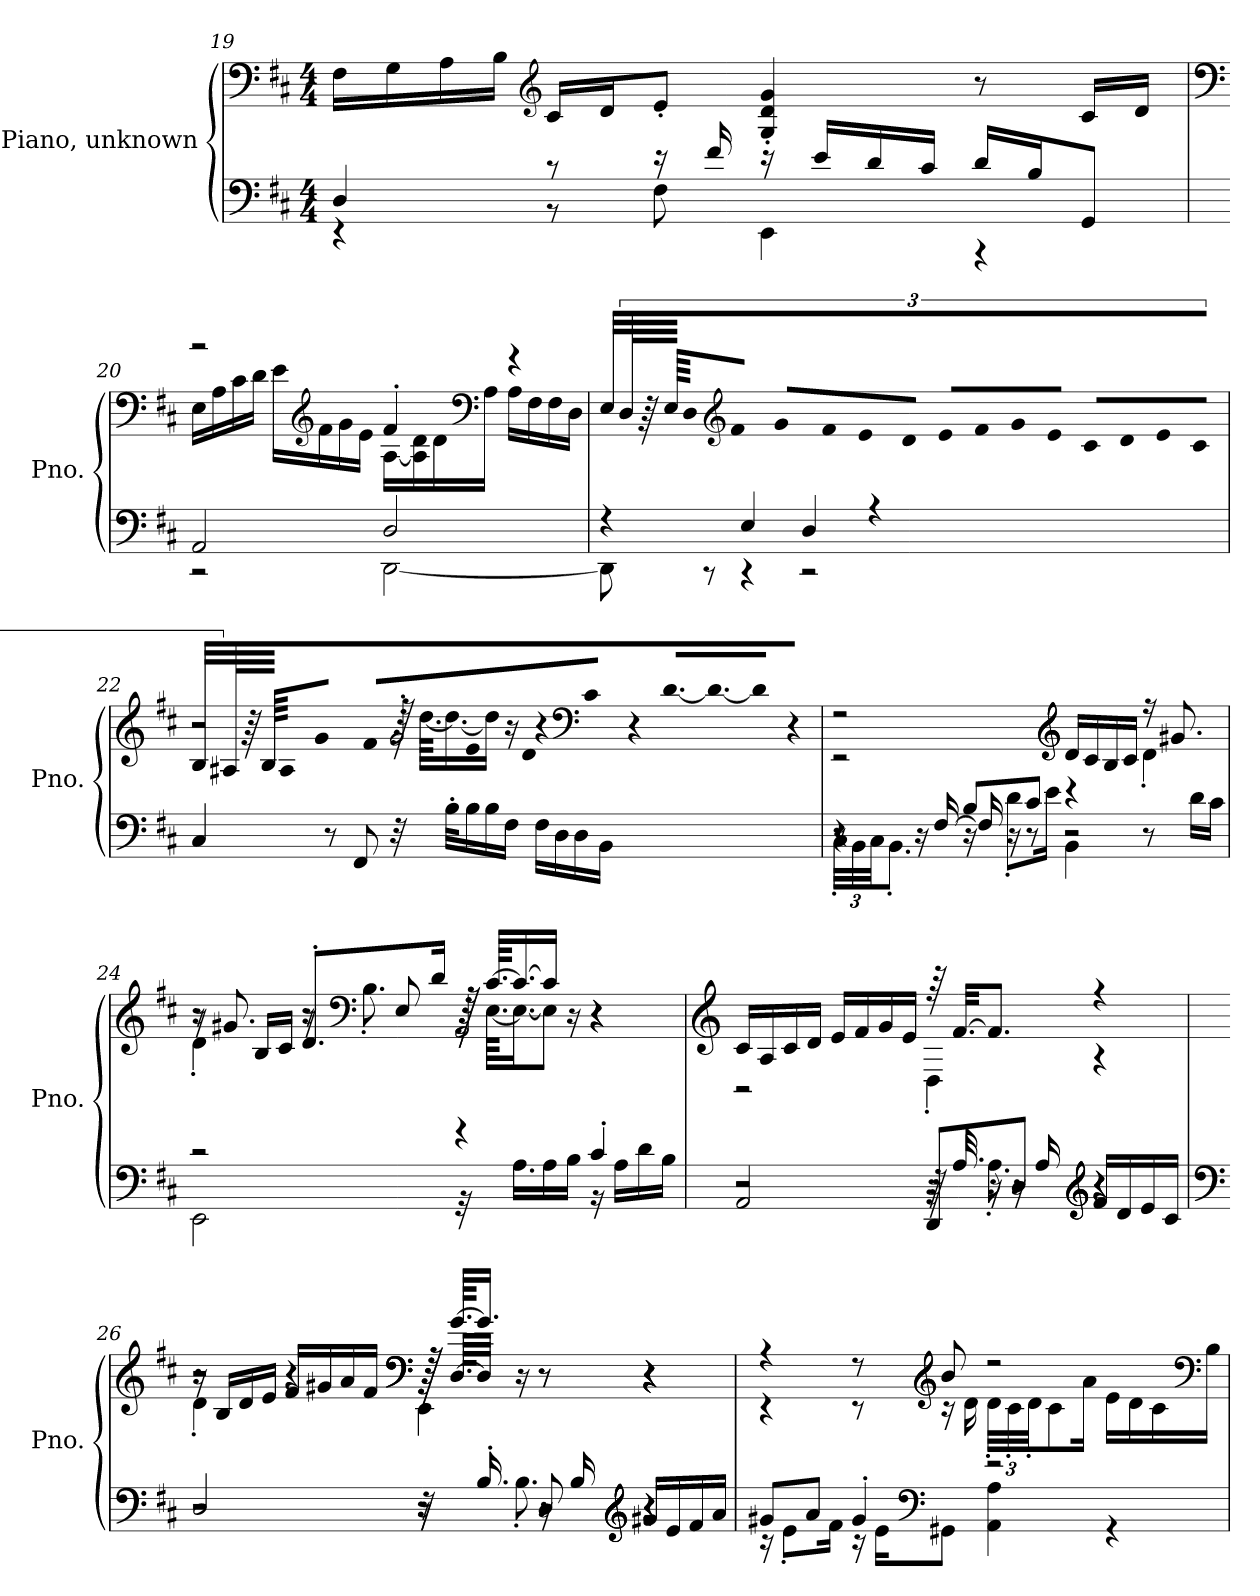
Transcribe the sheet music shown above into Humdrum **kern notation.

**kern	**kern
*part1	*part1
*staff2	*staff1
*I"Piano, unknown	*
*I'Pno.	*
!!LO:LB:g=z
*clefF4	*clefF4
*k[f#c#]	*k[f#c#]
*M4/4	*M4/4
=19	=19
*^	*
4D/	4r	16F#\LL
.	.	16G\
.	.	16A\
.	.	16B\JJ
*	*	*clefG2
8r	8r	16c#/LL
.	.	16d/J
16r	8F#\	8e'/J
16f#/	.	.
16r	4EE\	4G/' 4d/' 4g/'
16e/LL	.	.
16d/	.	.
16c#/JJ	.	.
16d/LL	4r	8r
16B/J	.	.
8GG/J	.	16c#/LL
.	.	16d/JJ
=20	=20	=20
*	*	*clefF4
*	*	*^
2AA/	2r	2r	16E\LL
.	.	.	16A\
.	.	.	16c#\
.	.	.	16d\JJ
.	.	.	16e\LL
*	*	*clefG2	*
.	.	.	16f#\
.	.	.	16g\
.	.	.	16e\JJ
2D/	[2DD\	4f#'/	[16A\LL
.	.	.	16A\] 16d\
.	.	.	16d\
*	*	*clefF4	*
.	.	.	16A\JJ
.	.	4r	16A\LL
.	.	.	16F#\
.	.	.	16F#\
.	.	.	16D\JJ
*	*	*v	*v
!!LO:LB:g=z
=21	=21	=21
4r	8DD\]	32E\LLL
.	.	96D\JJJk
.	.	96r
.	.	96E/KKKL
.	.	8D/
.	8r	.
*	*	*clefG2
.	.	16f#/Jk
4E/	4r	16g/LL
.	.	16f#/
.	.	16e/
.	.	16d/JJ
4D/	2r	16e/LL
.	.	16f#/
.	.	16g/
.	.	16e/JJ
4r	.	16c#/LL
.	.	16d/
.	.	16e/
.	.	16c#/JJ
*v	*v	*
=22	=22
*	*^
*	*	*^
4C#/	32B/LLL	2r	2r
.	96A#X/JJJk	.	.
.	96r	.	.
.	96B/KKKL	.	.
.	8A#/	.	.
.	16g/Jk	.	.
8r	16f#/LL	.	.
.	16e/	.	.
8FF#/	16d/	.	.
*	*clefF4	*	*
.	16c#/JJ	.	.
32r	128r	128r	2BB'/
.	[64.d/KKLL	[64.F#\KKLL	.
32B'\KLL	16.d/J_	16.F#\_	.
16B\	.	.	.
16B\	8d/J]	16F#\JJ]	.
16F#\JJ	.	16r	.
16F#\LL	4r	4r	.
16D\	.	.	.
16D\	.	.	.
16BB\JJ	.	.	.
*	*v	*v	*v
!!LO:PB:g=z
=23	=23
*^	*
*	*Xbrackettup	*
*	*^	*^
4r	48C#'\LLL	8r	2r	2r
.	48BB\	.	.	.
.	48C#\JJ	.	.	.
.	8.BB'\J	.	.	.
.	.	16r	.	.
.	.	[16F#/	.	.
8B/L	16r	16F#/]	.	.
.	8d'\L	16r	.	.
8c#/J	.	8r	.	.
.	16e\Jk	.	.	.
*	*	*	*clefG2	*
2r	4BB\	2r	16d/LL	4r
.	.	.	16c#/	.
.	.	.	16B/	.
.	.	.	16c#/JJ	.
.	8r	.	16r	4d'\
.	.	.	8.g#X/	.
.	16d\LL	.	.	.
.	16c#\JJ	.	.	.
*	*v	*v	*	*
!!LO:LB:g=z
=24	=24	=24	=24
*	*	*	*^
2r	2EE\	8r	4d'\	16r
.	.	.	.	8.g#X/
.	.	16B/LL	.	.
.	.	16c#/JJ	.	.
.	.	8.d'/L	16r	8r
*	*	*clefF4	*	*
.	.	.	8.B'\	.
.	.	.	.	8E/
.	.	16d/Jk	.	.
4r	32r	128r	128r	2AA/
.	.	[64.c#/KKLL	[64.E\KKLL	.
.	16.A\LL	16.c#/_	16.E\J_	.
.	16A\	16c#/JJ]	8E\J]	.
.	16B\JJ	16r	.	.
4c#'/	16r	4r	4r	.
.	16A\LL	.	.	.
.	16d\	.	.	.
.	16B\JJ	.	.	.
*v	*v	*	*	*
*	*v	*v	*v
!!LO:LB:g=z
=25	=25
*	*clefG2
*^	*^
*	*^	*	*
2AA/	2r	2r	16c#/LL	2r
.	.	.	16A/	.
.	.	.	16c#/	.
.	.	.	16d/JJ	.
.	.	.	16e/LL	.
.	.	.	16f#/	.
.	.	.	16g/	.
.	.	.	16e/JJ	.
64r	16r	8DD/L	64r	4D'\
32.A/	.	.	[32.f#/KKL	.
16r	8.A'\	.	8.f#/J]	.
16r	.	8D/J	.	.
16A/	.	.	.	.
*clefG2	*	*	*	*
16f#/LL	4r	4r	4r	4r
16d/	.	.	.	.
16e/	.	.	.	.
16c#/JJ	.	.	.	.
*	*	*	*v	*v
!!LO:LB:g=z
=26	=26	=26	=26
*clefF4	*	*	*
*	*	*	*^
*	*	*	*	*^
2D/	2r	2r	16r	4d'\	2r
.	.	.	16B/LL	.	.
.	.	.	16d/	.	.
.	.	.	16e/JJ	.	.
.	.	.	16f#/LL	4r	.
.	.	.	16g#X/	.	.
.	.	.	16a/	.	.
.	.	.	16f#/JJ	.	.
*	*	*	*clefF4	*	*
32r	16r	8r	128r	4EE\	128r
.	.	.	[64.g#/KKLL	.	[64.D/KLLL
16.B'/	.	.	16.g#/JJ]	.	32D/JJJ]
.	8.B'\	.	.	.	16r
16r	.	8D/	8r	.	8r
16B/	.	.	.	.	.
*clefG2	*	*	*	*	*
16g#X/LL	4r	4r	4r	4r	4r
16e/	.	.	.	.	.
16f#/	.	.	.	.	.
16a/JJ	.	.	.	.	.
*	*v	*v	*	*	*
*	*	*	*v	*v
!!LO:LB:g=z
=27	=27	=27	=27
8g#X/L	16r	4r	4r
.	8e'\L	.	.
8a/J	.	.	.
.	16f#\Jk	.	.
4g#'/	16r	8r	8r
.	16e\KL	.	.
*clefF4	*	*clefG2	*
.	8GG#X\J	8b/	16r
.	.	.	16d\
*	*	*	*Xbrackettup
2r	4AA\ 4A\	2r	48d'\LLL
.	.	.	48c#'\
.	.	.	48d'\JJ
.	.	.	8c#\
.	.	.	16a\Jk
.	4r	.	16e\LL
.	.	.	16d\
.	.	.	16c#\
*	*	*clefF4	*
.	.	.	16B\JJ
*v	*v	*	*
*	*v	*v
=	=
*-	*-
